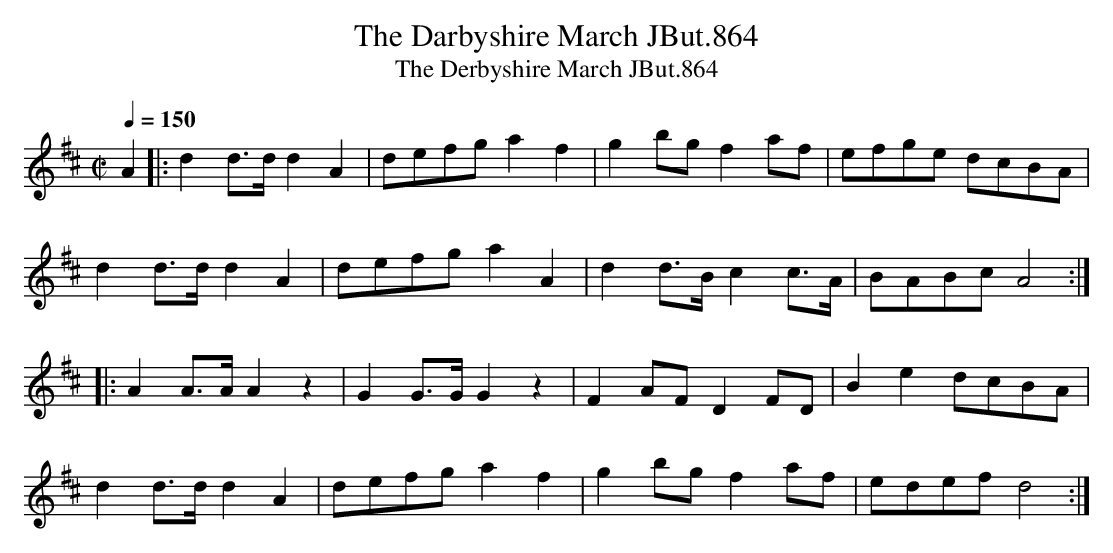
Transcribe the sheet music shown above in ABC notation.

X:1
T:Darbyshire March JBut.864, The
T:Derbyshire March JBut.864, The
Q:1/4=150
M:C|
L:1/8
K:D
A2|:d2 d>d d2 A2|defg a2 f2|g2 bg f2 af|efge dcBA|
d2 d>d d2 A2|defg a2 A2|d2 d>B c2 c>A|BABc A4:|
|:A2 A>A A2 z2|G2 G>G G2 z2|F2 AF D2 FD|B2 e2 dcBA|
d2 d>d d2 A2|defg a2 f2|g2 bg f2 af|edef d4:|
